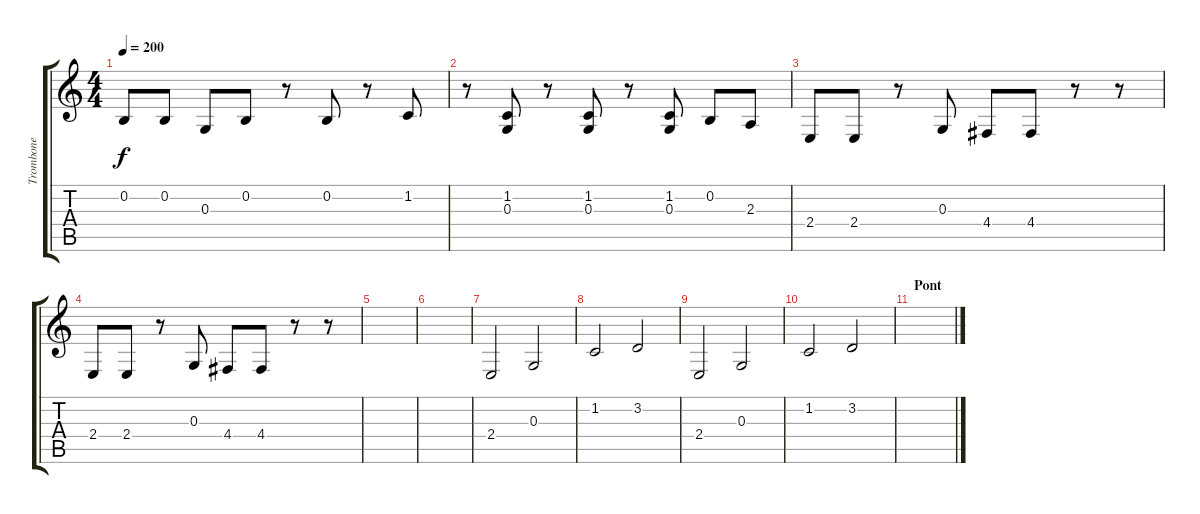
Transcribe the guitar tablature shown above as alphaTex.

\track ("Trombone" "Trombone") {instrument trombone}
\staff {score tabs}
\tuning (E4 B3 G3 D3 A2 E2) {hide}
\ts (4 4)
\tempo 200
\clef g2
\ks c
0.2.8{dy f} 0.2.8 0.3.8 0.2.8 r.8 0.2.8 r.8 1.2.8 |
r.8 (1.2 0.3).8 r.8 (1.2 0.3).8 r.8 (1.2 0.3).8 0.2.8 2.3.8 |
2.4.8 2.4.8 r.8 0.3.8 4.4.8 4.4.8 r.8 r.8 |
2.4.8 2.4.8 r.8 0.3.8 4.4.8 4.4.8 r.8 r.8 |
\section ("" "")
|
|
2.4.2 0.3.2 |
1.2.2 3.2.2 |
2.4.2 0.3.2 |
1.2.2 3.2.2 |
\section ("" "Pont")
